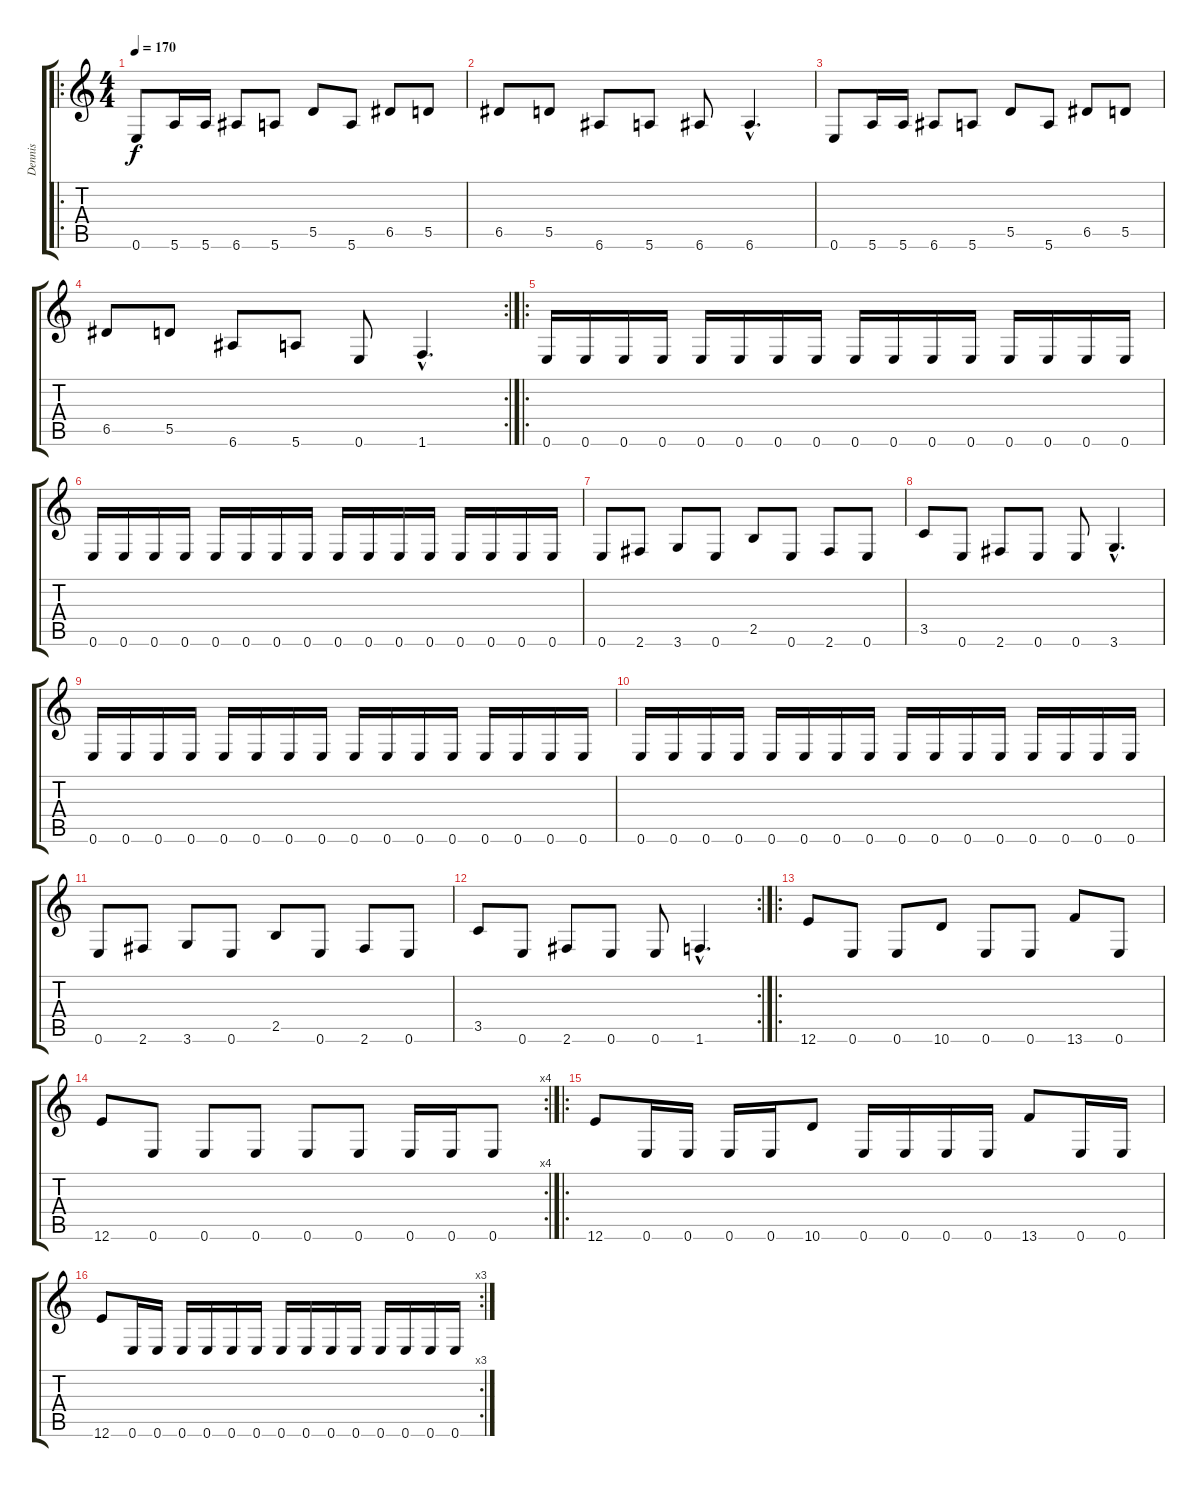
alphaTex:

\track ("Dennis" "Dennis") {instrument electricbassfinger}
\staff {score tabs}
\tuning (E4 B3 G3 D3 A2 E2) {hide}
\ro
\ts (4 4)
\tempo 170
\clef g2
\ks c
0.6.8{dy f} 5.6.16 5.6.16 6.6.8 5.6.8 5.5.8 5.6.8 6.5.8 5.5.8 |
6.5.8 5.5.8 6.6.8 5.6.8 6.6.8 6.6{hac}.4{d} |
0.6.8 5.6.16 5.6.16 6.6.8 5.6.8 5.5.8 5.6.8 6.5.8 5.5.8 |
\rc 2
6.5.8 5.5.8 6.6.8 5.6.8 0.6.8 1.6{hac}.4{d} |
\ro
0.6.16 0.6.16 0.6.16 0.6.16 0.6.16 0.6.16 0.6.16 0.6.16 0.6.16 0.6.16 0.6.16 0.6.16 0.6.16 0.6.16 0.6.16 0.6.16 |
0.6.16 0.6.16 0.6.16 0.6.16 0.6.16 0.6.16 0.6.16 0.6.16 0.6.16 0.6.16 0.6.16 0.6.16 0.6.16 0.6.16 0.6.16 0.6.16 |
0.6.8 2.6.8 3.6.8 0.6.8 2.5.8 0.6.8 2.6.8 0.6.8 |
3.5.8 0.6.8 2.6.8 0.6.8 0.6.8 3.6{hac}.4{d} |
0.6.16 0.6.16 0.6.16 0.6.16 0.6.16 0.6.16 0.6.16 0.6.16 0.6.16 0.6.16 0.6.16 0.6.16 0.6.16 0.6.16 0.6.16 0.6.16 |
0.6.16 0.6.16 0.6.16 0.6.16 0.6.16 0.6.16 0.6.16 0.6.16 0.6.16 0.6.16 0.6.16 0.6.16 0.6.16 0.6.16 0.6.16 0.6.16 |
0.6.8 2.6.8 3.6.8 0.6.8 2.5.8 0.6.8 2.6.8 0.6.8 |
\rc 2
3.5.8 0.6.8 2.6.8 0.6.8 0.6.8 1.6{hac}.4{d} |
\ro
12.6.8 0.6.8 0.6.8 10.6.8 0.6.8 0.6.8 13.6.8 0.6.8 |
\rc 4
12.6.8 0.6.8 0.6.8 0.6.8 0.6.8 0.6.8 0.6.16 0.6.16 0.6.8 |
\ro
12.6.8 0.6.16 0.6.16 0.6.16 0.6.16 10.6.8 0.6.16 0.6.16 0.6.16 0.6.16 13.6.8 0.6.16 0.6.16 |
\rc 3
12.6.8 0.6.16 0.6.16 0.6.16 0.6.16 0.6.16 0.6.16 0.6.16 0.6.16 0.6.16 0.6.16 0.6.16 0.6.16 0.6.16 0.6.16
